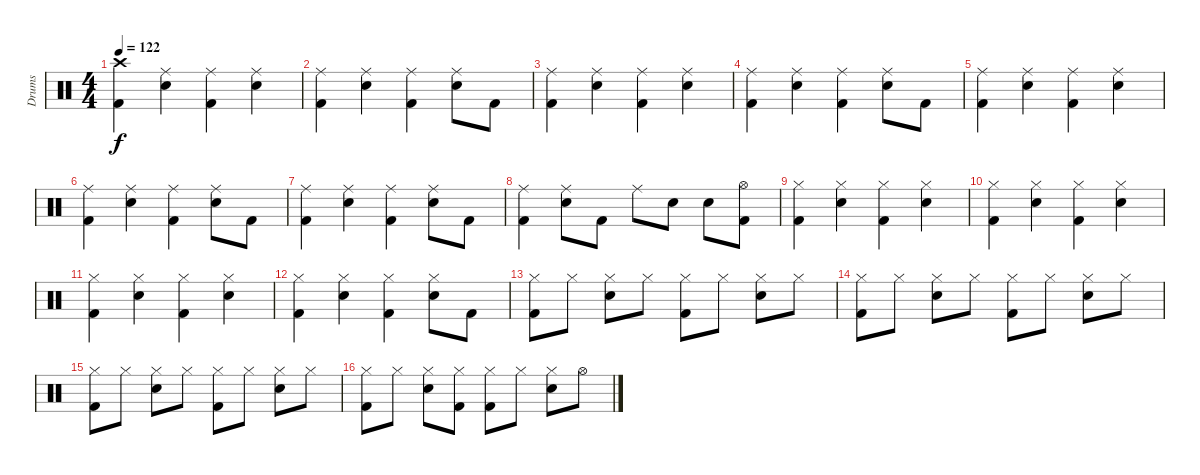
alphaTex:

\track ("Drums" "Drums") {instrument percussion}
\staff {score}
\articulation defaults
\ts (4 4)
\tempo 122
\clef neutral
\ks c
("Crash high (hit)" "Kick (hit) 2").4{dy f} ("Ride (middle)" "Electric Snare (hit)").4 ("Ride (middle)" "Kick (hit) 2").4 ("Ride (middle)" "Electric Snare (hit)").4 |
("Ride (middle)" "Kick (hit) 2").4 ("Ride (middle)" "Electric Snare (hit)").4 ("Ride (middle)" "Kick (hit) 2").4 ("Ride (middle)" "Electric Snare (hit)").8 "Kick (hit) 2".8 |
("Ride (middle)" "Kick (hit) 2").4 ("Ride (middle)" "Electric Snare (hit)").4 ("Ride (middle)" "Kick (hit) 2").4 ("Ride (middle)" "Electric Snare (hit)").4 |
("Ride (middle)" "Kick (hit) 2").4 ("Ride (middle)" "Electric Snare (hit)").4 ("Ride (middle)" "Kick (hit) 2").4 ("Ride (middle)" "Electric Snare (hit)").8 "Kick (hit) 2".8 |
("Ride (middle)" "Kick (hit) 2").4 ("Ride (middle)" "Electric Snare (hit)").4 ("Ride (middle)" "Kick (hit) 2").4 ("Ride (middle)" "Electric Snare (hit)").4 |
("Ride (middle)" "Kick (hit) 2").4 ("Ride (middle)" "Electric Snare (hit)").4 ("Ride (middle)" "Kick (hit) 2").4 ("Ride (middle)" "Electric Snare (hit)").8 "Kick (hit) 2".8 |
("Ride (middle)" "Kick (hit) 2").4 ("Ride (middle)" "Electric Snare (hit)").4 ("Ride (middle)" "Kick (hit) 2").4 ("Ride (middle)" "Electric Snare (hit)").8 "Kick (hit) 2".8 |
("Ride (middle)" "Kick (hit) 2").4 ("Ride (middle)" "Electric Snare (hit)").8 "Kick (hit) 2".8 "Ride (middle)".8 "Electric Snare (hit)".8 "Electric Snare (hit)".8 ("Hi-Hat (open)" "Kick (hit) 2").8 |
("Hi-Hat (closed)" "Kick (hit) 2").4 ("Hi-Hat (closed)" "Electric Snare (hit)").4 ("Hi-Hat (closed)" "Kick (hit) 2").4 ("Hi-Hat (closed)" "Electric Snare (hit)").4 |
("Hi-Hat (closed)" "Kick (hit) 2").4 ("Hi-Hat (closed)" "Electric Snare (hit)").4 ("Hi-Hat (closed)" "Kick (hit) 2").4 ("Hi-Hat (closed)" "Electric Snare (hit)").4 |
("Hi-Hat (closed)" "Kick (hit) 2").4 ("Hi-Hat (closed)" "Electric Snare (hit)").4 ("Hi-Hat (closed)" "Kick (hit) 2").4 ("Hi-Hat (closed)" "Electric Snare (hit)").4 |
("Hi-Hat (closed)" "Kick (hit) 2").4 ("Hi-Hat (closed)" "Electric Snare (hit)").4 ("Hi-Hat (closed)" "Kick (hit) 2").4 ("Hi-Hat (closed)" "Electric Snare (hit)").8 "Kick (hit) 2".8 |
("Hi-Hat (closed)" "Kick (hit) 2").8 "Hi-Hat (closed)".8 ("Hi-Hat (closed)" "Electric Snare (hit)").8 "Hi-Hat (closed)".8 ("Hi-Hat (closed)" "Kick (hit) 2").8 "Hi-Hat (closed)".8 ("Hi-Hat (closed)" "Electric Snare (hit)").8 "Hi-Hat (closed)".8 |
("Hi-Hat (closed)" "Kick (hit) 2").8 "Hi-Hat (closed)".8 ("Hi-Hat (closed)" "Electric Snare (hit)").8 "Hi-Hat (closed)".8 ("Hi-Hat (closed)" "Kick (hit) 2").8 "Hi-Hat (closed)".8 ("Hi-Hat (closed)" "Electric Snare (hit)").8 "Hi-Hat (closed)".8 |
("Hi-Hat (closed)" "Kick (hit) 2").8 "Hi-Hat (closed)".8 ("Hi-Hat (closed)" "Electric Snare (hit)").8 "Hi-Hat (closed)".8 ("Hi-Hat (closed)" "Kick (hit) 2").8 "Hi-Hat (closed)".8 ("Hi-Hat (closed)" "Electric Snare (hit)").8 "Hi-Hat (closed)".8 |
("Hi-Hat (closed)" "Kick (hit) 2").8 "Hi-Hat (closed)".8 ("Hi-Hat (closed)" "Electric Snare (hit)").8 ("Hi-Hat (closed)" "Kick (hit) 2").8 ("Hi-Hat (closed)" "Kick (hit) 2").8 "Hi-Hat (closed)".8 ("Hi-Hat (closed)" "Electric Snare (hit)").8 "Hi-Hat (open)".8
